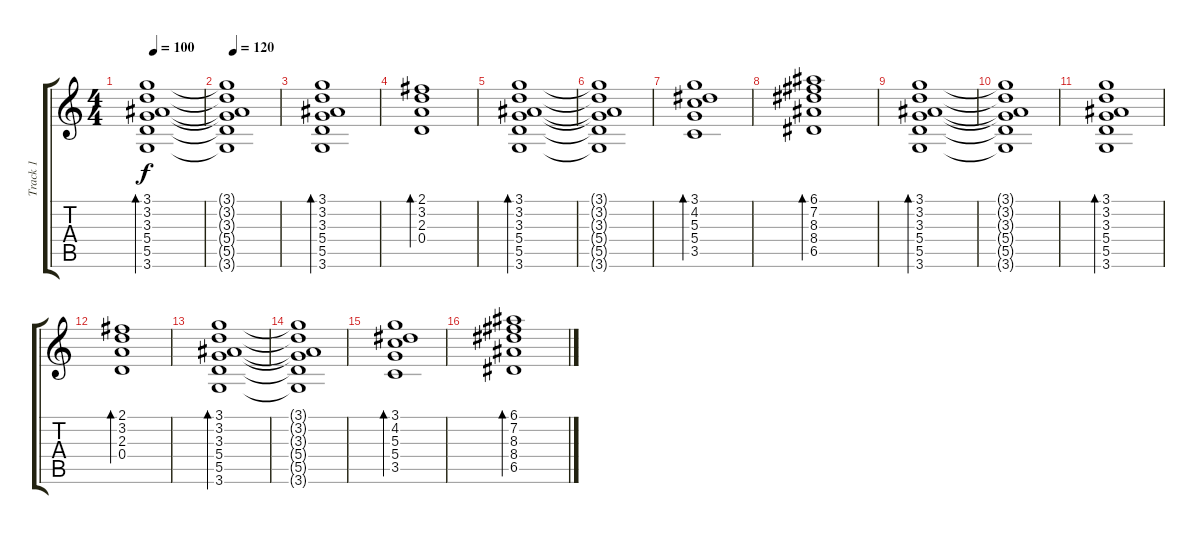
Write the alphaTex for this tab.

\track ("Track 1" "Track 1") {instrument acousticguitarsteel}
\staff {score tabs}
\tuning (E4 B3 G3 D3 A2 E2) {hide}
\ts (4 4)
\tempo 100
\clef g2
\ks c
(3.1 3.2 3.3 5.4 5.5 3.6).1{bd 480 dy f} |
\tempo 120
(3.1{t} 3.2{t} 3.3{t} 5.4{t} 5.5{t} 3.6{t}).1 |
(3.1 3.2 3.3 5.4 5.5 3.6).1{bd 480} |
(2.1 3.2 2.3 0.4).1{bd 480} |
(3.1 3.2 3.3 5.4 5.5 3.6).1{bd 480} |
(3.1{t} 3.2{t} 3.3{t} 5.4{t} 5.5{t} 3.6{t}).1 |
(3.1 4.2 5.3 5.4 3.5).1{bd 480} |
(6.1 7.2 8.3 8.4 6.5).1{bd 480} |
(3.1 3.2 3.3 5.4 5.5 3.6).1{bd 480} |
(3.1{t} 3.2{t} 3.3{t} 5.4{t} 5.5{t} 3.6{t}).1 |
(3.1 3.2 3.3 5.4 5.5 3.6).1{bd 480} |
(2.1 3.2 2.3 0.4).1{bd 480} |
(3.1 3.2 3.3 5.4 5.5 3.6).1{bd 480} |
(3.1{t} 3.2{t} 3.3{t} 5.4{t} 5.5{t} 3.6{t}).1 |
(3.1 4.2 5.3 5.4 3.5).1{bd 480} |
(6.1 7.2 8.3 8.4 6.5).1{bd 480}
